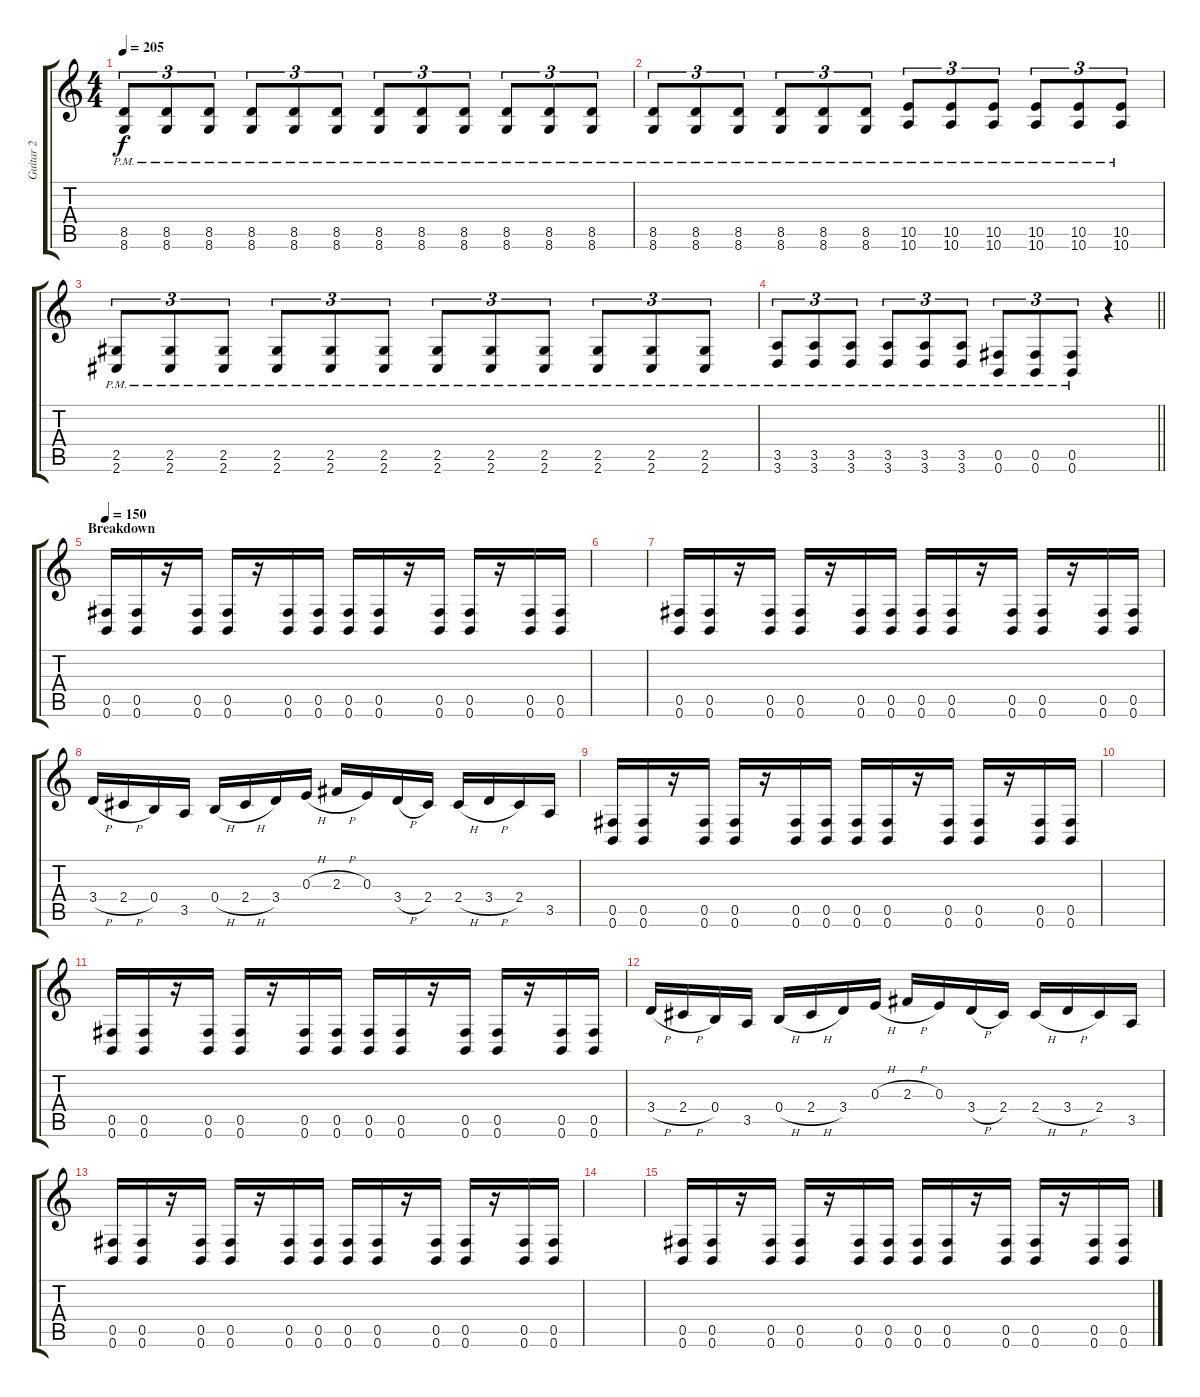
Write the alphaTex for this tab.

\track ("Guitar 2" "Guitar 2") {instrument overdrivenguitar}
\staff {score tabs}
\tuning (Db4 Ab3 E3 B2 Gb2 B1) {hide}
\ts (4 4)
\tempo 205
\clef g2
\ks c
(8.5{pm} 8.6{pm}).8{tu (3 2) dy f} (8.5{pm} 8.6{pm}).8{tu (3 2)} (8.5{pm} 8.6{pm}).8{tu (3 2)} (8.5{pm} 8.6{pm}).8{tu (3 2)} (8.5{pm} 8.6{pm}).8{tu (3 2)} (8.5{pm} 8.6{pm}).8{tu (3 2)} (8.5{pm} 8.6{pm}).8{tu (3 2)} (8.5{pm} 8.6{pm}).8{tu (3 2)} (8.5{pm} 8.6{pm}).8{tu (3 2)} (8.5{pm} 8.6{pm}).8{tu (3 2)} (8.5{pm} 8.6{pm}).8{tu (3 2)} (8.5{pm} 8.6{pm}).8{tu (3 2)} |
(8.5{pm} 8.6{pm}).8{tu (3 2)} (8.5{pm} 8.6{pm}).8{tu (3 2)} (8.5{pm} 8.6{pm}).8{tu (3 2)} (8.5{pm} 8.6{pm}).8{tu (3 2)} (8.5{pm} 8.6{pm}).8{tu (3 2)} (8.5{pm} 8.6{pm}).8{tu (3 2)} (10.5{pm} 10.6{pm}).8{tu (3 2)} (10.5{pm} 10.6{pm}).8{tu (3 2)} (10.5{pm} 10.6{pm}).8{tu (3 2)} (10.5{pm} 10.6{pm}).8{tu (3 2)} (10.5{pm} 10.6{pm}).8{tu (3 2)} (10.5{pm} 10.6{pm}).8{tu (3 2)} |
(2.5{pm} 2.6{pm}).8{tu (3 2)} (2.5{pm} 2.6{pm}).8{tu (3 2)} (2.5{pm} 2.6{pm}).8{tu (3 2)} (2.5{pm} 2.6{pm}).8{tu (3 2)} (2.5{pm} 2.6{pm}).8{tu (3 2)} (2.5{pm} 2.6{pm}).8{tu (3 2)} (2.5{pm} 2.6{pm}).8{tu (3 2)} (2.5{pm} 2.6{pm}).8{tu (3 2)} (2.5{pm} 2.6{pm}).8{tu (3 2)} (2.5{pm} 2.6{pm}).8{tu (3 2)} (2.5{pm} 2.6{pm}).8{tu (3 2)} (2.5{pm} 2.6{pm}).8{tu (3 2)} |
\barLineRight lightlight
(3.5{pm} 3.6{pm}).8{tu (3 2)} (3.5{pm} 3.6{pm}).8{tu (3 2)} (3.5{pm} 3.6{pm}).8{tu (3 2)} (3.5{pm} 3.6{pm}).8{tu (3 2)} (3.5{pm} 3.6{pm}).8{tu (3 2)} (3.5{pm} 3.6{pm}).8{tu (3 2)} (0.5{pm} 0.6{pm}).8{tu (3 2)} (0.5{pm} 0.6{pm}).8{tu (3 2)} (0.5{pm} 0.6{pm}).8{tu (3 2)} r.4 |
\section ("" "Breakdown")
\tempo 160
\tempo 150
(0.5 0.6).16{instrument distortionguitar} (0.5 0.6).16 r.16 (0.5 0.6).16 (0.5 0.6).16 r.16 (0.5 0.6).16 (0.5 0.6).16 (0.5 0.6).16 (0.5 0.6).16 r.16 (0.5 0.6).16 (0.5 0.6).16 r.16 (0.5 0.6).16 (0.5 0.6).16 |
|
(0.5 0.6).16 (0.5 0.6).16 r.16 (0.5 0.6).16 (0.5 0.6).16 r.16 (0.5 0.6).16 (0.5 0.6).16 (0.5 0.6).16 (0.5 0.6).16 r.16 (0.5 0.6).16 (0.5 0.6).16 r.16 (0.5 0.6).16 (0.5 0.6).16 |
3.4{h}.16 2.4{h}.16 0.4.16 3.5.16 0.4{h}.16 2.4{h}.16 3.4.16 0.3{h}.16 2.3{h}.16 0.3.16 3.4{h}.16 2.4.16 2.4{h}.16 3.4{h}.16 2.4.16 3.5.16 |
(0.5 0.6).16 (0.5 0.6).16 r.16 (0.5 0.6).16 (0.5 0.6).16 r.16 (0.5 0.6).16 (0.5 0.6).16 (0.5 0.6).16 (0.5 0.6).16 r.16 (0.5 0.6).16 (0.5 0.6).16 r.16 (0.5 0.6).16 (0.5 0.6).16 |
|
(0.5 0.6).16 (0.5 0.6).16 r.16 (0.5 0.6).16 (0.5 0.6).16 r.16 (0.5 0.6).16 (0.5 0.6).16 (0.5 0.6).16 (0.5 0.6).16 r.16 (0.5 0.6).16 (0.5 0.6).16 r.16 (0.5 0.6).16 (0.5 0.6).16 |
3.4{h}.16 2.4{h}.16 0.4.16 3.5.16 0.4{h}.16 2.4{h}.16 3.4.16 0.3{h}.16 2.3{h}.16 0.3.16 3.4{h}.16 2.4.16 2.4{h}.16 3.4{h}.16 2.4.16 3.5.16 |
(0.5 0.6).16 (0.5 0.6).16 r.16 (0.5 0.6).16 (0.5 0.6).16 r.16 (0.5 0.6).16 (0.5 0.6).16 (0.5 0.6).16 (0.5 0.6).16 r.16 (0.5 0.6).16 (0.5 0.6).16 r.16 (0.5 0.6).16 (0.5 0.6).16 |
|
(0.5 0.6).16 (0.5 0.6).16 r.16 (0.5 0.6).16 (0.5 0.6).16 r.16 (0.5 0.6).16 (0.5 0.6).16 (0.5 0.6).16 (0.5 0.6).16 r.16 (0.5 0.6).16 (0.5 0.6).16 r.16 (0.5 0.6).16 (0.5 0.6).16
